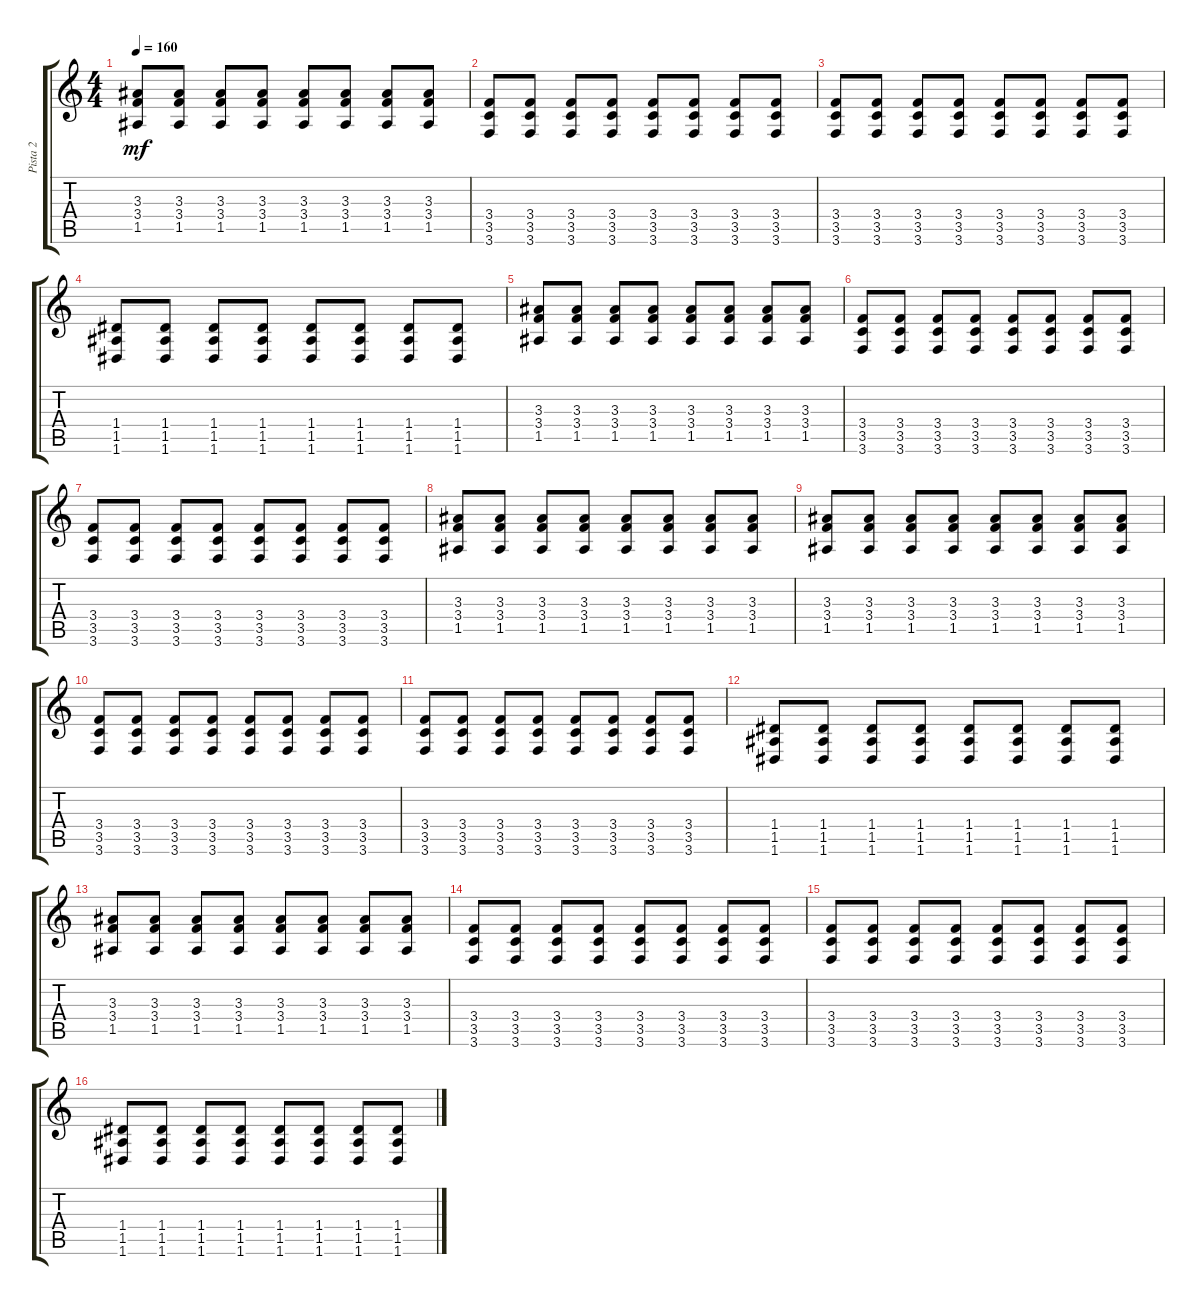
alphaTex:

\track ("Pista 2" "Pista 2") {instrument overdrivenguitar}
\staff {score tabs}
\tuning (E4 B3 G3 D3 A2 D2) {hide}
\ts (4 4)
\tempo 160
\clef g2
\ks c
(3.3 3.4 1.5).8{dy mf} (3.3 3.4 1.5).8 (3.3 3.4 1.5).8 (3.3 3.4 1.5).8 (3.3 3.4 1.5).8 (3.3 3.4 1.5).8 (3.3 3.4 1.5).8 (3.3 3.4 1.5).8 |
(3.4 3.5 3.6).8 (3.4 3.5 3.6).8 (3.4 3.5 3.6).8 (3.4 3.5 3.6).8 (3.4 3.5 3.6).8 (3.4 3.5 3.6).8 (3.4 3.5 3.6).8 (3.4 3.5 3.6).8 |
(3.4 3.5 3.6).8 (3.4 3.5 3.6).8 (3.4 3.5 3.6).8 (3.4 3.5 3.6).8 (3.4 3.5 3.6).8 (3.4 3.5 3.6).8 (3.4 3.5 3.6).8 (3.4 3.5 3.6).8 |
(1.4 1.5 1.6).8 (1.4 1.5 1.6).8 (1.4 1.5 1.6).8 (1.4 1.5 1.6).8 (1.4 1.5 1.6).8 (1.4 1.5 1.6).8 (1.4 1.5 1.6).8 (1.4 1.5 1.6).8 |
(3.3 3.4 1.5).8 (3.3 3.4 1.5).8 (3.3 3.4 1.5).8 (3.3 3.4 1.5).8 (3.3 3.4 1.5).8 (3.3 3.4 1.5).8 (3.3 3.4 1.5).8 (3.3 3.4 1.5).8 |
(3.4 3.5 3.6).8 (3.4 3.5 3.6).8 (3.4 3.5 3.6).8 (3.4 3.5 3.6).8 (3.4 3.5 3.6).8 (3.4 3.5 3.6).8 (3.4 3.5 3.6).8 (3.4 3.5 3.6).8 |
(3.4 3.5 3.6).8 (3.4 3.5 3.6).8 (3.4 3.5 3.6).8 (3.4 3.5 3.6).8 (3.4 3.5 3.6).8 (3.4 3.5 3.6).8 (3.4 3.5 3.6).8 (3.4 3.5 3.6).8 |
(3.3 3.4 1.5).8 (3.3 3.4 1.5).8 (3.3 3.4 1.5).8 (3.3 3.4 1.5).8 (3.3 3.4 1.5).8 (3.3 3.4 1.5).8 (3.3 3.4 1.5).8 (3.3 3.4 1.5).8 |
(3.3 3.4 1.5).8 (3.3 3.4 1.5).8 (3.3 3.4 1.5).8 (3.3 3.4 1.5).8 (3.3 3.4 1.5).8 (3.3 3.4 1.5).8 (3.3 3.4 1.5).8 (3.3 3.4 1.5).8 |
(3.4 3.5 3.6).8 (3.4 3.5 3.6).8 (3.4 3.5 3.6).8 (3.4 3.5 3.6).8 (3.4 3.5 3.6).8 (3.4 3.5 3.6).8 (3.4 3.5 3.6).8 (3.4 3.5 3.6).8 |
(3.4 3.5 3.6).8 (3.4 3.5 3.6).8 (3.4 3.5 3.6).8 (3.4 3.5 3.6).8 (3.4 3.5 3.6).8 (3.4 3.5 3.6).8 (3.4 3.5 3.6).8 (3.4 3.5 3.6).8 |
(1.4 1.5 1.6).8 (1.4 1.5 1.6).8 (1.4 1.5 1.6).8 (1.4 1.5 1.6).8 (1.4 1.5 1.6).8 (1.4 1.5 1.6).8 (1.4 1.5 1.6).8 (1.4 1.5 1.6).8 |
(3.3 3.4 1.5).8 (3.3 3.4 1.5).8 (3.3 3.4 1.5).8 (3.3 3.4 1.5).8 (3.3 3.4 1.5).8 (3.3 3.4 1.5).8 (3.3 3.4 1.5).8 (3.3 3.4 1.5).8 |
(3.4 3.5 3.6).8 (3.4 3.5 3.6).8 (3.4 3.5 3.6).8 (3.4 3.5 3.6).8 (3.4 3.5 3.6).8 (3.4 3.5 3.6).8 (3.4 3.5 3.6).8 (3.4 3.5 3.6).8 |
(3.4 3.5 3.6).8 (3.4 3.5 3.6).8 (3.4 3.5 3.6).8 (3.4 3.5 3.6).8 (3.4 3.5 3.6).8 (3.4 3.5 3.6).8 (3.4 3.5 3.6).8 (3.4 3.5 3.6).8 |
(1.4 1.5 1.6).8 (1.4 1.5 1.6).8 (1.4 1.5 1.6).8 (1.4 1.5 1.6).8 (1.4 1.5 1.6).8 (1.4 1.5 1.6).8 (1.4 1.5 1.6).8 (1.4 1.5 1.6).8
